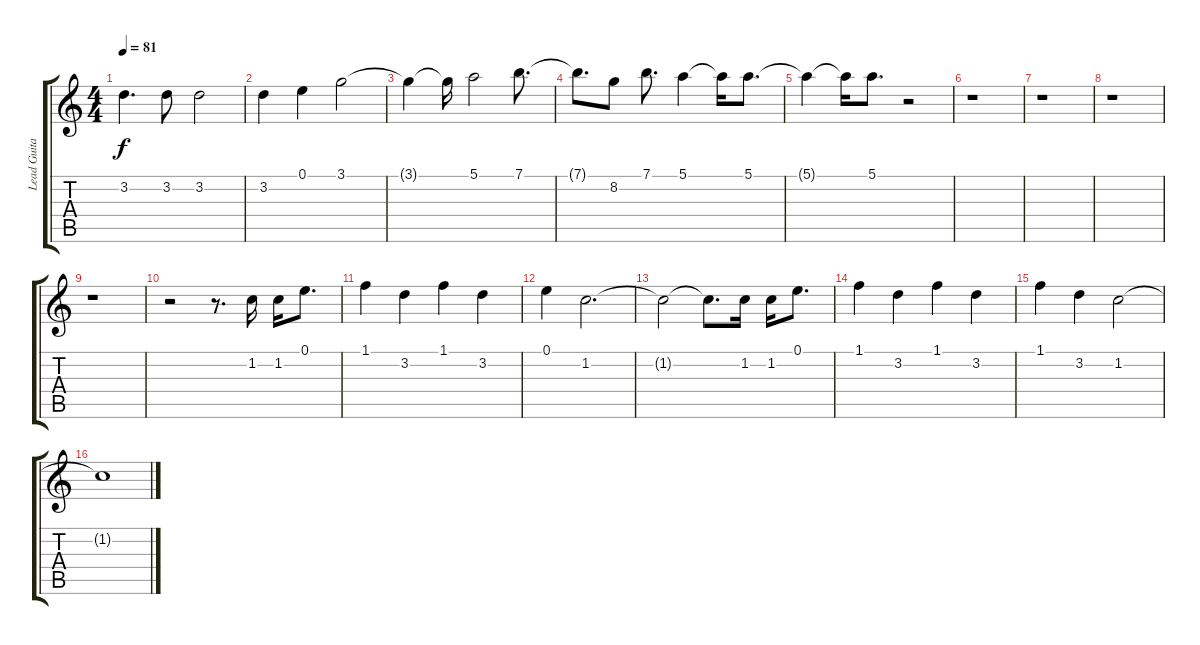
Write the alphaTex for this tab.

\track ("Lead Guitar" "Lead Guita") {instrument acousticguitarnylon}
\staff {score tabs}
\tuning (E4 B3 G3 D3 A2 E2) {hide}
\ts (4 4)
\tempo 81
\clef g2
\ks c
3.2.4{d dy f} 3.2.8 3.2.2 |
3.2.4 0.1.4 3.1.2 |
3.1{t}.4 3.1{t}.16 5.1.2 7.1.8{d} |
7.1{t}.8{d} 8.2.8 7.1.8{d} 5.1.4 5.1{t}.16 5.1.8{d} |
5.1{t}.4 5.1{t}.16 5.1.8{d} r.2 |
r.1 |
r.1 |
r.1 |
r.1 |
r.2 r.8{d} 1.2.16 1.2.16 0.1.8{d} |
1.1.4 3.2.4 1.1.4 3.2.4 |
0.1.4 1.2.2{d} |
1.2{t}.2 1.2{t}.8{d} 1.2.16 1.2.16 0.1.8{d} |
1.1.4 3.2.4 1.1.4 3.2.4 |
1.1.4 3.2.4 1.2.2 |
1.2{t}.1
